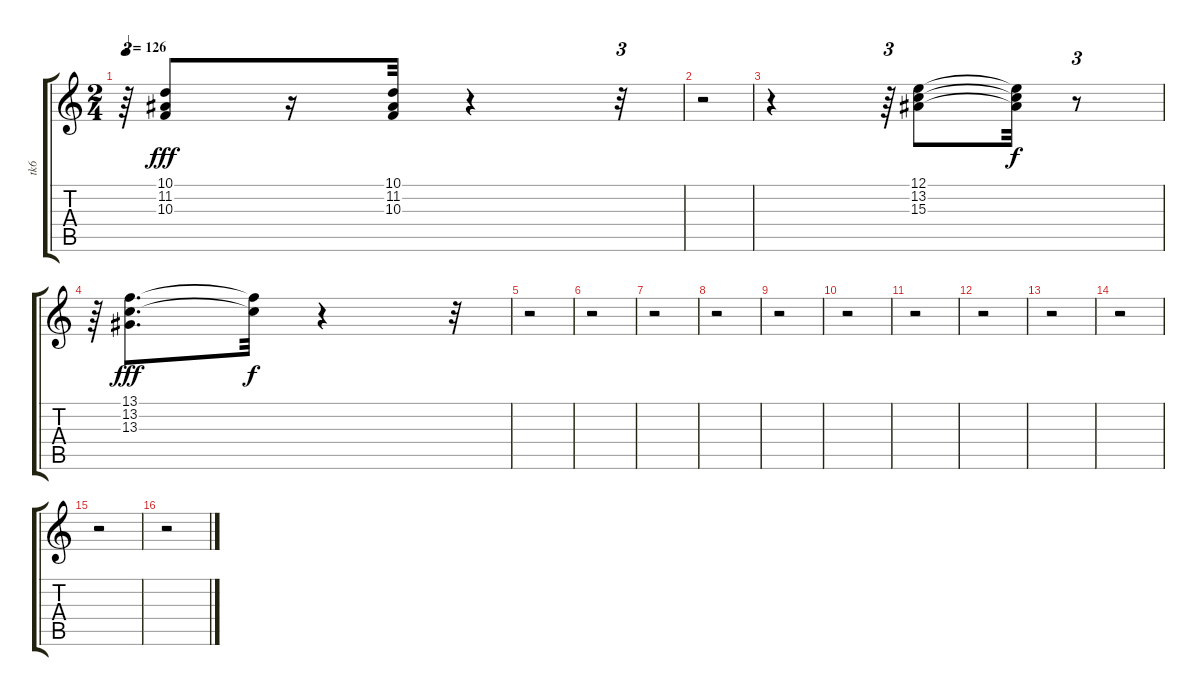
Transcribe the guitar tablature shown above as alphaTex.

\track ("tk6" "tk6") {instrument reedorgan}
\staff {score tabs}
\tuning (E4 B3 G3 D3 A2 E2) {hide}
\ts (2 4)
\tempo 126
\clef g2
\ks c
r.64{tu (3 2) dy fff} (10.1 11.2 10.3).8 r.16 (10.1 11.2 10.3).32 r.4 r.32{tu (3 2)} |
r.2 |
r.4 r.64{tu (3 2)} (12.1 13.2 15.3).8 (12.1{t} 13.2{t} 15.3{t}).32{dy f} r.8{tu (3 2)} |
r.64{tu (3 2)} (13.1 13.2 13.3).8{d dy fff} (13.1{t} 13.2{t}).32{dy f} r.4 r.32{tu (3 2)} |
r.2 |
r.2 |
r.2 |
r.2 |
r.2 |
r.2 |
r.2 |
r.2 |
r.2 |
r.2 |
r.2 |
r.2
